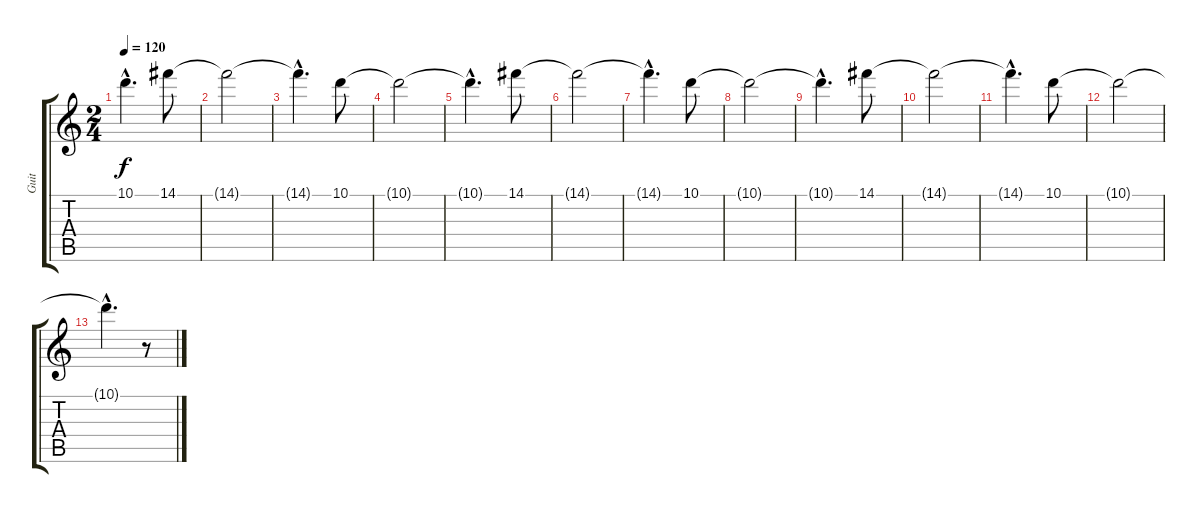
\track ("Guit" "Guit") {instrument electricguitarjazz}
\staff {score tabs}
\tuning (E4 B3 G3 D3 A2 E2) {hide}
\ts (2 4)
\tempo 120
\clef g2
\ks c
10.1{hac t}.4{d dy f} 14.1.8 |
14.1{t}.2 |
14.1{hac t}.4{d} 10.1.8 |
10.1{t}.2 |
10.1{hac t}.4{d} 14.1.8 |
14.1{t}.2 |
14.1{hac t}.4{d} 10.1.8 |
10.1{t}.2 |
10.1{hac t}.4{d} 14.1.8 |
14.1{t}.2 |
14.1{hac t}.4{d} 10.1.8 |
10.1{t}.2 |
10.1{hac t}.4{d} r.8
